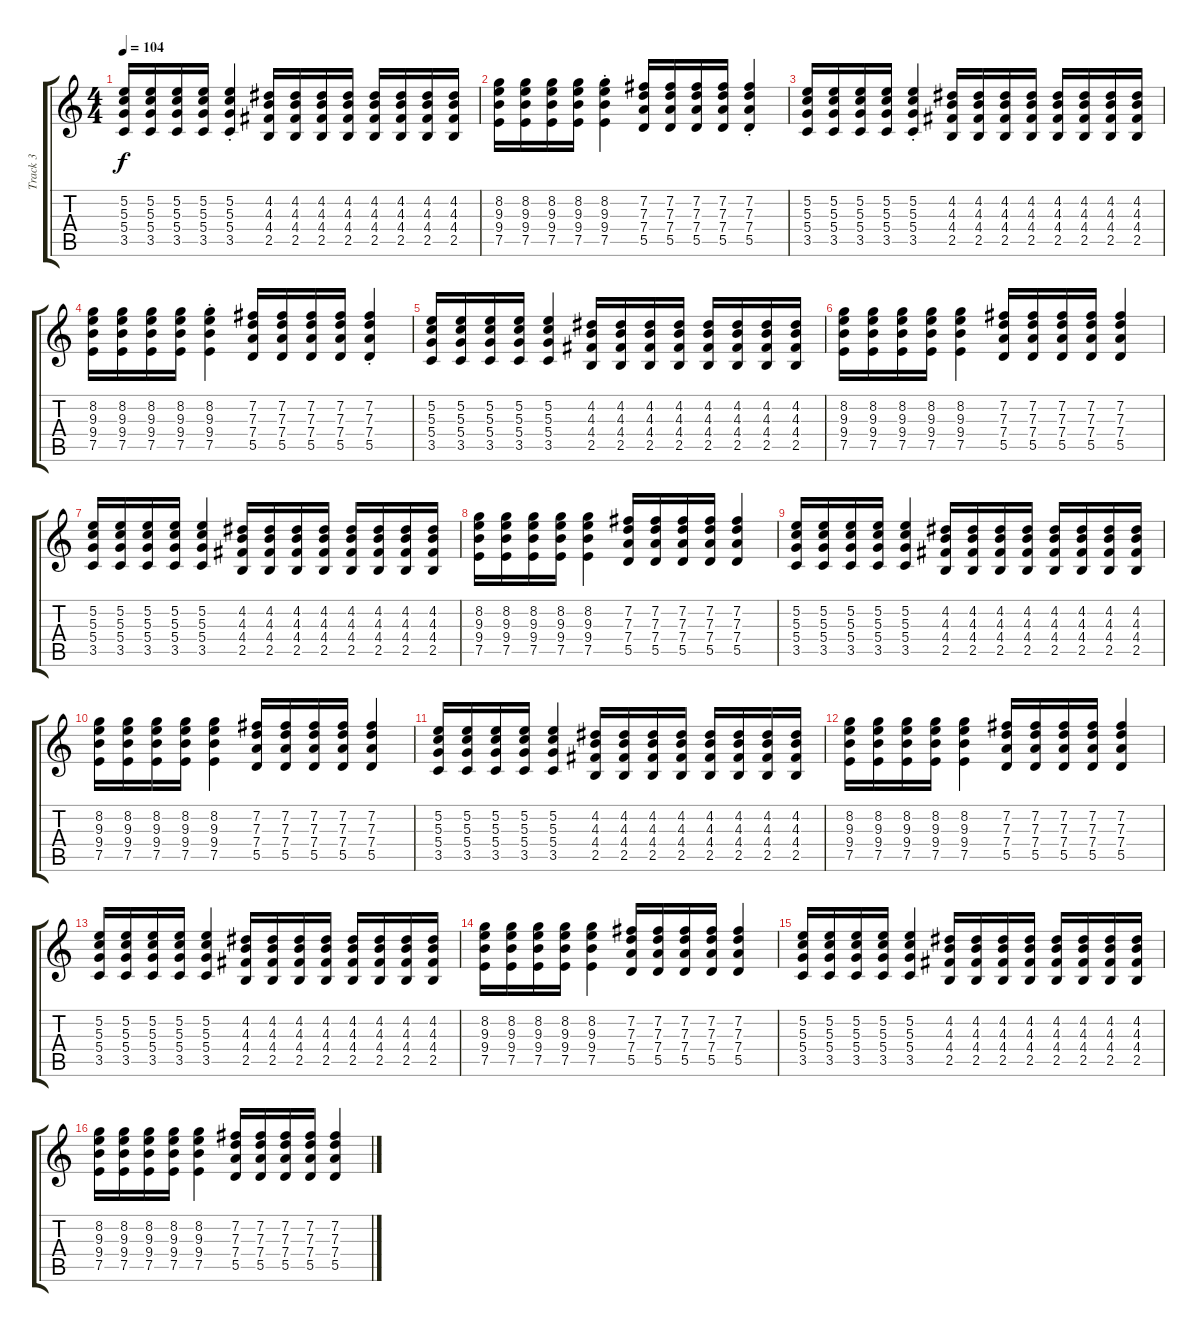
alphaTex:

\track ("Track 3" "Track 3") {instrument distortionguitar}
\staff {score tabs}
\tuning (E4 B3 G3 D3 A2 D2) {hide}
\ts (4 4)
\tempo 104
\clef g2
\ks c
(5.2 5.3 5.4 3.5).16{dy f} (5.2 5.3 5.4 3.5).16 (5.2 5.3 5.4 3.5).16 (5.2 5.3 5.4 3.5).16 (5.2{st} 5.3{st} 5.4{st} 3.5{st}).4 (4.2 4.3 4.4 2.5).16 (4.2 4.3 4.4 2.5).16 (4.2 4.3 4.4 2.5).16 (4.2 4.3 4.4 2.5).16 (4.2 4.3 4.4 2.5).16 (4.2 4.3 4.4 2.5).16 (4.2 4.3 4.4 2.5).16 (4.2 4.3 4.4 2.5).16 |
(8.2 9.3 9.4 7.5).16 (8.2 9.3 9.4 7.5).16 (8.2 9.3 9.4 7.5).16 (8.2 9.3 9.4 7.5).16 (8.2{st} 9.3{st} 9.4{st} 7.5{st}).4 (7.2 7.3 7.4 5.5).16 (7.2 7.3 7.4 5.5).16 (7.2 7.3 7.4 5.5).16 (7.2 7.3 7.4 5.5).16 (7.2{st} 7.3{st} 7.4{st} 5.5{st}).4 |
(5.2 5.3 5.4 3.5).16 (5.2 5.3 5.4 3.5).16 (5.2 5.3 5.4 3.5).16 (5.2 5.3 5.4 3.5).16 (5.2{st} 5.3{st} 5.4{st} 3.5{st}).4 (4.2 4.3 4.4 2.5).16 (4.2 4.3 4.4 2.5).16 (4.2 4.3 4.4 2.5).16 (4.2 4.3 4.4 2.5).16 (4.2 4.3 4.4 2.5).16 (4.2 4.3 4.4 2.5).16 (4.2 4.3 4.4 2.5).16 (4.2 4.3 4.4 2.5).16 |
(8.2 9.3 9.4 7.5).16 (8.2 9.3 9.4 7.5).16 (8.2 9.3 9.4 7.5).16 (8.2 9.3 9.4 7.5).16 (8.2{st} 9.3{st} 9.4{st} 7.5{st}).4 (7.2 7.3 7.4 5.5).16 (7.2 7.3 7.4 5.5).16 (7.2 7.3 7.4 5.5).16 (7.2 7.3 7.4 5.5).16 (7.2{st} 7.3{st} 7.4{st} 5.5{st}).4 |
(5.2 5.3 5.4 3.5).16 (5.2 5.3 5.4 3.5).16 (5.2 5.3 5.4 3.5).16 (5.2 5.3 5.4 3.5).16 (5.2 5.3 5.4 3.5).4 (4.2 4.3 4.4 2.5).16 (4.2 4.3 4.4 2.5).16 (4.2 4.3 4.4 2.5).16 (4.2 4.3 4.4 2.5).16 (4.2 4.3 4.4 2.5).16 (4.2 4.3 4.4 2.5).16 (4.2 4.3 4.4 2.5).16 (4.2 4.3 4.4 2.5).16 |
(8.2 9.3 9.4 7.5).16 (8.2 9.3 9.4 7.5).16 (8.2 9.3 9.4 7.5).16 (8.2 9.3 9.4 7.5).16 (8.2 9.3 9.4 7.5).4 (7.2 7.3 7.4 5.5).16 (7.2 7.3 7.4 5.5).16 (7.2 7.3 7.4 5.5).16 (7.2 7.3 7.4 5.5).16 (7.2 7.3 7.4 5.5).4 |
(5.2 5.3 5.4 3.5).16 (5.2 5.3 5.4 3.5).16 (5.2 5.3 5.4 3.5).16 (5.2 5.3 5.4 3.5).16 (5.2 5.3 5.4 3.5).4 (4.2 4.3 4.4 2.5).16 (4.2 4.3 4.4 2.5).16 (4.2 4.3 4.4 2.5).16 (4.2 4.3 4.4 2.5).16 (4.2 4.3 4.4 2.5).16 (4.2 4.3 4.4 2.5).16 (4.2 4.3 4.4 2.5).16 (4.2 4.3 4.4 2.5).16 |
(8.2 9.3 9.4 7.5).16 (8.2 9.3 9.4 7.5).16 (8.2 9.3 9.4 7.5).16 (8.2 9.3 9.4 7.5).16 (8.2 9.3 9.4 7.5).4 (7.2 7.3 7.4 5.5).16 (7.2 7.3 7.4 5.5).16 (7.2 7.3 7.4 5.5).16 (7.2 7.3 7.4 5.5).16 (7.2 7.3 7.4 5.5).4 |
(5.2 5.3 5.4 3.5).16 (5.2 5.3 5.4 3.5).16 (5.2 5.3 5.4 3.5).16 (5.2 5.3 5.4 3.5).16 (5.2 5.3 5.4 3.5).4 (4.2 4.3 4.4 2.5).16 (4.2 4.3 4.4 2.5).16 (4.2 4.3 4.4 2.5).16 (4.2 4.3 4.4 2.5).16 (4.2 4.3 4.4 2.5).16 (4.2 4.3 4.4 2.5).16 (4.2 4.3 4.4 2.5).16 (4.2 4.3 4.4 2.5).16 |
(8.2 9.3 9.4 7.5).16 (8.2 9.3 9.4 7.5).16 (8.2 9.3 9.4 7.5).16 (8.2 9.3 9.4 7.5).16 (8.2 9.3 9.4 7.5).4 (7.2 7.3 7.4 5.5).16 (7.2 7.3 7.4 5.5).16 (7.2 7.3 7.4 5.5).16 (7.2 7.3 7.4 5.5).16 (7.2 7.3 7.4 5.5).4 |
(5.2 5.3 5.4 3.5).16 (5.2 5.3 5.4 3.5).16 (5.2 5.3 5.4 3.5).16 (5.2 5.3 5.4 3.5).16 (5.2 5.3 5.4 3.5).4 (4.2 4.3 4.4 2.5).16 (4.2 4.3 4.4 2.5).16 (4.2 4.3 4.4 2.5).16 (4.2 4.3 4.4 2.5).16 (4.2 4.3 4.4 2.5).16 (4.2 4.3 4.4 2.5).16 (4.2 4.3 4.4 2.5).16 (4.2 4.3 4.4 2.5).16 |
(8.2 9.3 9.4 7.5).16 (8.2 9.3 9.4 7.5).16 (8.2 9.3 9.4 7.5).16 (8.2 9.3 9.4 7.5).16 (8.2 9.3 9.4 7.5).4 (7.2 7.3 7.4 5.5).16 (7.2 7.3 7.4 5.5).16 (7.2 7.3 7.4 5.5).16 (7.2 7.3 7.4 5.5).16 (7.2 7.3 7.4 5.5).4 |
(5.2 5.3 5.4 3.5).16 (5.2 5.3 5.4 3.5).16 (5.2 5.3 5.4 3.5).16 (5.2 5.3 5.4 3.5).16 (5.2 5.3 5.4 3.5).4 (4.2 4.3 4.4 2.5).16 (4.2 4.3 4.4 2.5).16 (4.2 4.3 4.4 2.5).16 (4.2 4.3 4.4 2.5).16 (4.2 4.3 4.4 2.5).16 (4.2 4.3 4.4 2.5).16 (4.2 4.3 4.4 2.5).16 (4.2 4.3 4.4 2.5).16 |
(8.2 9.3 9.4 7.5).16 (8.2 9.3 9.4 7.5).16 (8.2 9.3 9.4 7.5).16 (8.2 9.3 9.4 7.5).16 (8.2 9.3 9.4 7.5).4 (7.2 7.3 7.4 5.5).16 (7.2 7.3 7.4 5.5).16 (7.2 7.3 7.4 5.5).16 (7.2 7.3 7.4 5.5).16 (7.2 7.3 7.4 5.5).4 |
(5.2 5.3 5.4 3.5).16 (5.2 5.3 5.4 3.5).16 (5.2 5.3 5.4 3.5).16 (5.2 5.3 5.4 3.5).16 (5.2 5.3 5.4 3.5).4 (4.2 4.3 4.4 2.5).16 (4.2 4.3 4.4 2.5).16 (4.2 4.3 4.4 2.5).16 (4.2 4.3 4.4 2.5).16 (4.2 4.3 4.4 2.5).16 (4.2 4.3 4.4 2.5).16 (4.2 4.3 4.4 2.5).16 (4.2 4.3 4.4 2.5).16 |
(8.2 9.3 9.4 7.5).16 (8.2 9.3 9.4 7.5).16 (8.2 9.3 9.4 7.5).16 (8.2 9.3 9.4 7.5).16 (8.2 9.3 9.4 7.5).4 (7.2 7.3 7.4 5.5).16 (7.2 7.3 7.4 5.5).16 (7.2 7.3 7.4 5.5).16 (7.2 7.3 7.4 5.5).16 (7.2 7.3 7.4 5.5).4
